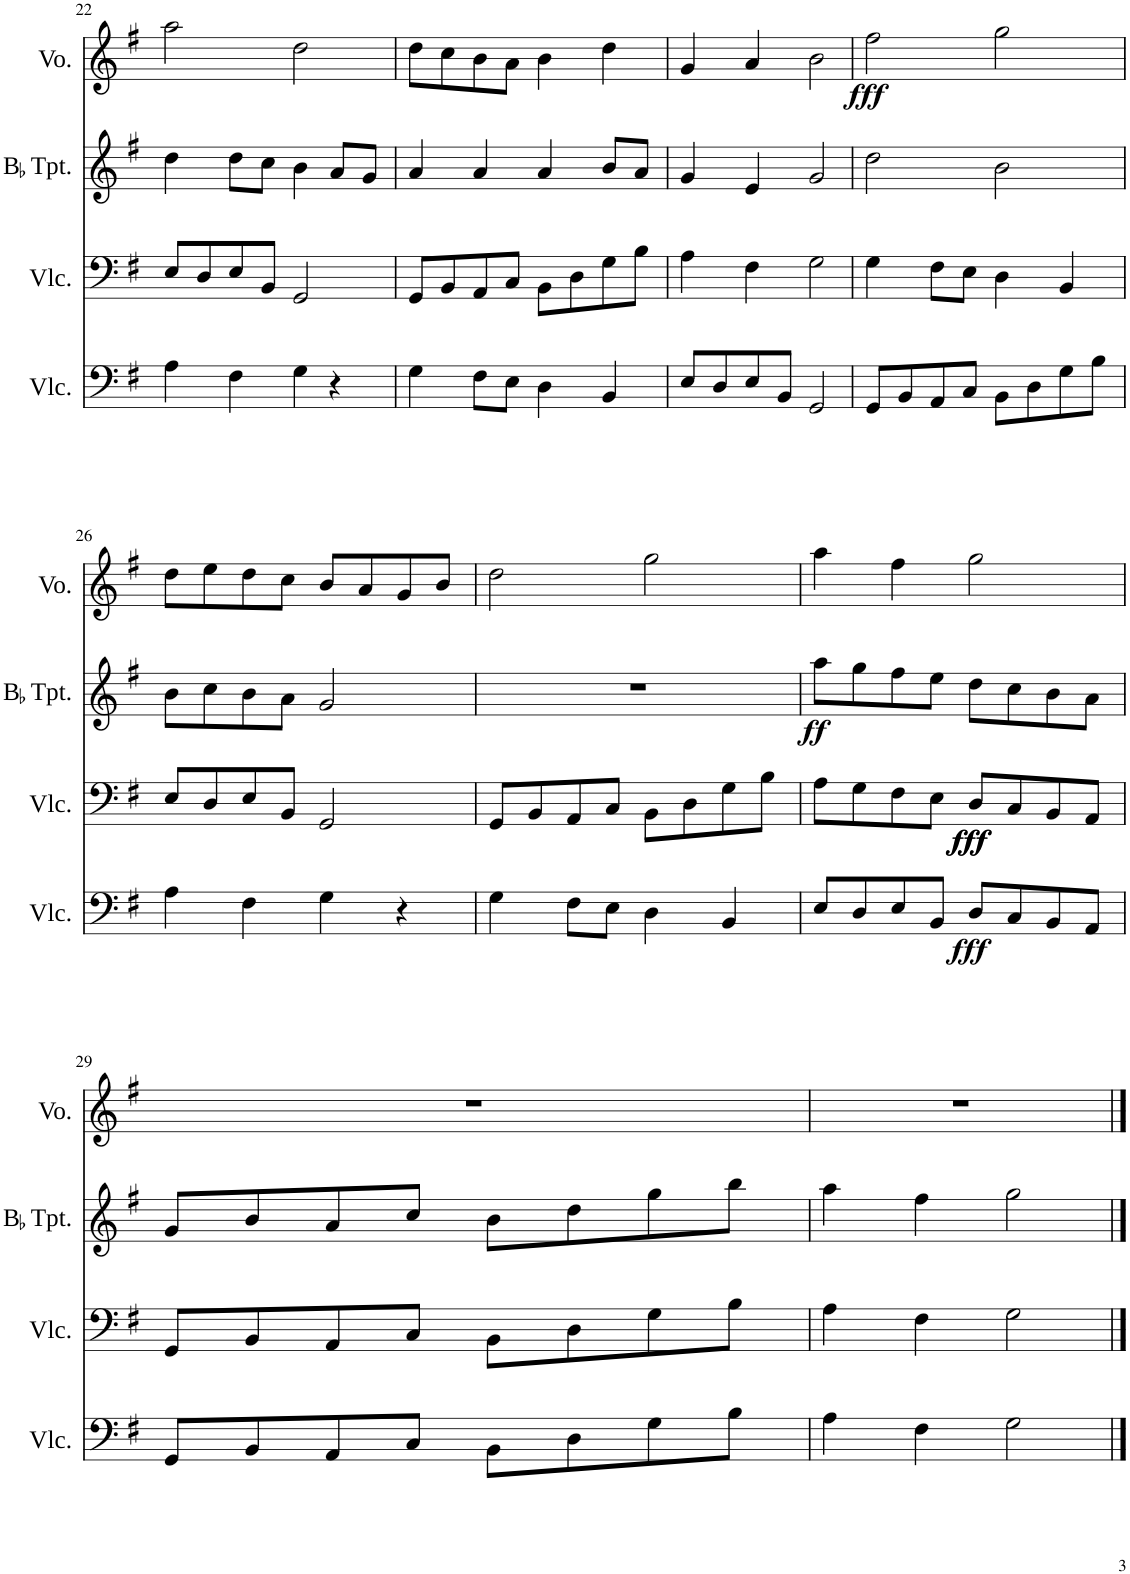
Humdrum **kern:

**kern	**dynam	**kern	**dynam	**kern	**dynam	**kern	**dynam
*part4	*part4	*part3	*part3	*part2	*part2	*part1	*part1
*staff4	*staff4	*staff3	*staff3	*staff2	*staff2	*staff1	*staff1
*I"Violoncello	*	*I"Violoncello	*	*I"BaccidentalFlat Trumpet	*	*I"Voice	*
*I'Vlc.	*	*I'Vlc.	*	*I'BaccidentalFlat Tpt.	*	*I'Vo.	*
!!LO:PB:g=z
*clefF4	*	*clefF4	*	*clefG2	*	*clefG2	*
*	*	*	*	*ITrd1c2	*	*	*
*k[f#]	*	*k[f#]	*	*k[f#]	*	*k[f#]	*
*M4/4	*	*M4/4	*	*M4/4	*	*M4/4	*
=22	=22	=22	=22	=22	=22	=22	=22
4A\	.	8E/L	.	4dd\	.	2aa\	.
.	.	8D/	.	.	.	.	.
4F#\	.	8E/	.	8dd\L	.	.	.
.	.	8BB/J	.	8cc\J	.	.	.
4G\	.	2GG/	.	4b\	.	2dd\	.
4r	.	.	.	8a/L	.	.	.
.	.	.	.	8g/J	.	.	.
=23	=23	=23	=23	=23	=23	=23	=23
4G\	.	8GG/L	.	4a/	.	8dd\L	.
.	.	8BB/	.	.	.	8cc\	.
8F#\L	.	8AA/	.	4a/	.	8b\	.
8E\J	.	8C/J	.	.	.	8a\J	.
4D\	.	8BB\L	.	4a/	.	4b\	.
.	.	8D\	.	.	.	.	.
4BB/	.	8G\	.	8b/L	.	4dd\	.
.	.	8B\J	.	8a/J	.	.	.
=24	=24	=24	=24	=24	=24	=24	=24
8E/L	.	4A\	.	4g/	.	4g/	.
8D/	.	.	.	.	.	.	.
8E/	.	4F#\	.	4e/	.	4a/	.
8BB/J	.	.	.	.	.	.	.
2GG/	.	2G\	.	2g/	.	2b\	.
=25	=25	=25	=25	=25	=25	=25	=25
!	!	!	!	!	!	!	!LO:DY:b
8GG/L	.	4G\	.	2dd\	.	2ff#\	fff
8BB/	.	.	.	.	.	.	.
8AA/	.	8F#\L	.	.	.	.	.
8C/J	.	8E\J	.	.	.	.	.
8BB\L	.	4D\	.	2b\	.	2gg\	.
8D\	.	.	.	.	.	.	.
8G\	.	4BB/	.	.	.	.	.
8B\J	.	.	.	.	.	.	.
!!LO:LB:g=z
=26	=26	=26	=26	=26	=26	=26	=26
4A\	.	8E/L	.	8b\L	.	8dd\L	.
.	.	8D/	.	8cc\	.	8ee\	.
4F#\	.	8E/	.	8b\	.	8dd\	.
.	.	8BB/J	.	8a\J	.	8cc\J	.
4G\	.	2GG/	.	2g/	.	8b/L	.
.	.	.	.	.	.	8a/	.
4r	.	.	.	.	.	8g/	.
.	.	.	.	.	.	8b/J	.
=27	=27	=27	=27	=27	=27	=27	=27
4G\	.	8GG/L	.	1r	.	2dd\	.
.	.	8BB/	.	.	.	.	.
8F#\L	.	8AA/	.	.	.	.	.
8E\J	.	8C/J	.	.	.	.	.
4D\	.	8BB\L	.	.	.	2gg\	.
.	.	8D\	.	.	.	.	.
4BB/	.	8G\	.	.	.	.	.
.	.	8B\J	.	.	.	.	.
=28	=28	=28	=28	=28	=28	=28	=28
!	!	!	!	!	!LO:DY:b	!	!
8E/L	.	8A\L	.	8aa\L	ff	4aa\	.
8D/	.	8G\	.	8gg\	.	.	.
8E/	.	8F#\	.	8ff#\	.	4ff#\	.
8BB/J	.	8E\J	.	8ee\J	.	.	.
!	!LO:DY:b	!	!LO:DY:b	!	!	!	!
!	!	!	!LO:DY:n=1:b	!	!	!	!
8D/L	fff	8D/L	fff fff	8dd\L	.	2gg\	.
8C/	.	8C/	.	8cc\	.	.	.
8BB/	.	8BB/	.	8b\	.	.	.
8AA/J	.	8AA/J	.	8a\J	.	.	.
!!LO:LB:g=z
=29	=29	=29	=29	=29	=29	=29	=29
8GG/L	.	8GG/L	.	8g/L	.	1r	.
8BB/	.	8BB/	.	8b/	.	.	.
8AA/	.	8AA/	.	8a/	.	.	.
8C/J	.	8C/J	.	8cc/J	.	.	.
8BB\L	.	8BB\L	.	8b\L	.	.	.
8D\	.	8D\	.	8dd\	.	.	.
8G\	.	8G\	.	8gg\	.	.	.
8B\J	.	8B\J	.	8bb\J	.	.	.
=30	=30	=30	=30	=30	=30	=30	=30
4A\	.	4A\	.	4aa\	.	1r	.
4F#\	.	4F#\	.	4ff#\	.	.	.
2G\	.	2G\	.	2gg\	.	.	.
==	==	==	==	==	==	==	==
*-	*-	*-	*-	*-	*-	*-	*-
